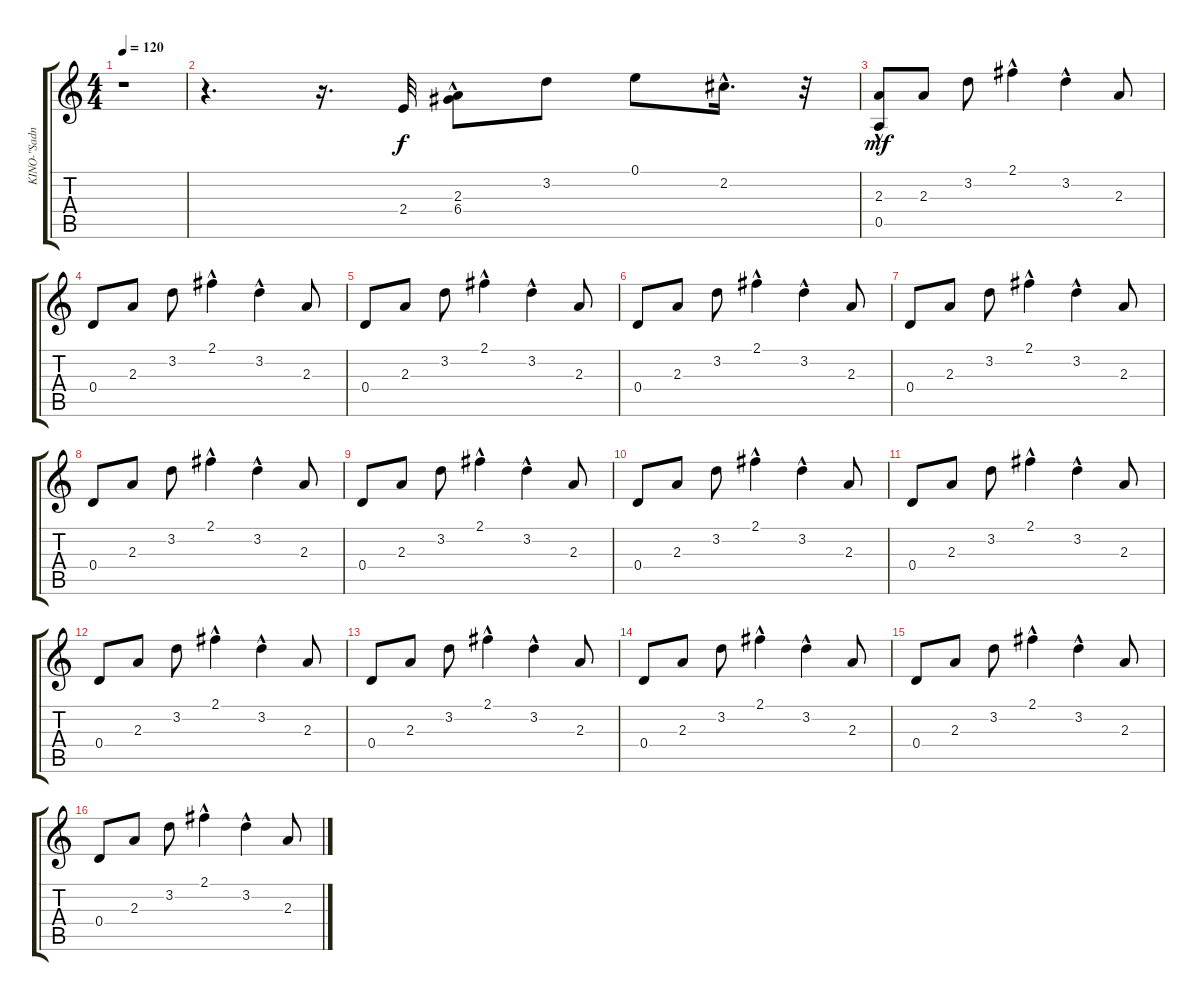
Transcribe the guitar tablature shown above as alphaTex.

\track ("KINO-\"Sadness\"" "KINO-\"Sadn") {instrument electricguitarclean}
\staff {score tabs}
\tuning (E4 B3 G3 D3 A2 E2) {hide}
\ts (4 4)
\tempo 120
\clef g2
\ks c
r.1{dy f instrument electricguitarclean} |
r.4{d} r.16{d} 2.4.32 (2.3{hac} 6.4).8 3.2.8 0.1.8 2.2{hac}.16{d} r.32 |
(2.3{hac} 0.5).8{dy mf} 2.3.8 3.2.8 2.1{hac}.4 3.2{hac}.4 2.3.8 |
0.4.8 2.3.8 3.2.8 2.1{hac}.4 3.2{hac}.4 2.3.8 |
0.4.8 2.3.8 3.2.8 2.1{hac}.4 3.2{hac}.4 2.3.8 |
0.4.8 2.3.8 3.2.8 2.1{hac}.4 3.2{hac}.4 2.3.8 |
0.4.8 2.3.8 3.2.8 2.1{hac}.4 3.2{hac}.4 2.3.8 |
0.4.8 2.3.8 3.2.8 2.1{hac}.4 3.2{hac}.4 2.3.8 |
0.4.8 2.3.8 3.2.8 2.1{hac}.4 3.2{hac}.4 2.3.8 |
0.4.8 2.3.8 3.2.8 2.1{hac}.4 3.2{hac}.4 2.3.8 |
0.4.8 2.3.8 3.2.8 2.1{hac}.4 3.2{hac}.4 2.3.8 |
0.4.8 2.3.8 3.2.8 2.1{hac}.4 3.2{hac}.4 2.3.8 |
0.4.8 2.3.8 3.2.8 2.1{hac}.4 3.2{hac}.4 2.3.8 |
0.4.8 2.3.8 3.2.8 2.1{hac}.4 3.2{hac}.4 2.3.8 |
0.4.8 2.3.8 3.2.8 2.1{hac}.4 3.2{hac}.4 2.3.8 |
0.4.8 2.3.8 3.2.8 2.1{hac}.4 3.2{hac}.4 2.3.8
